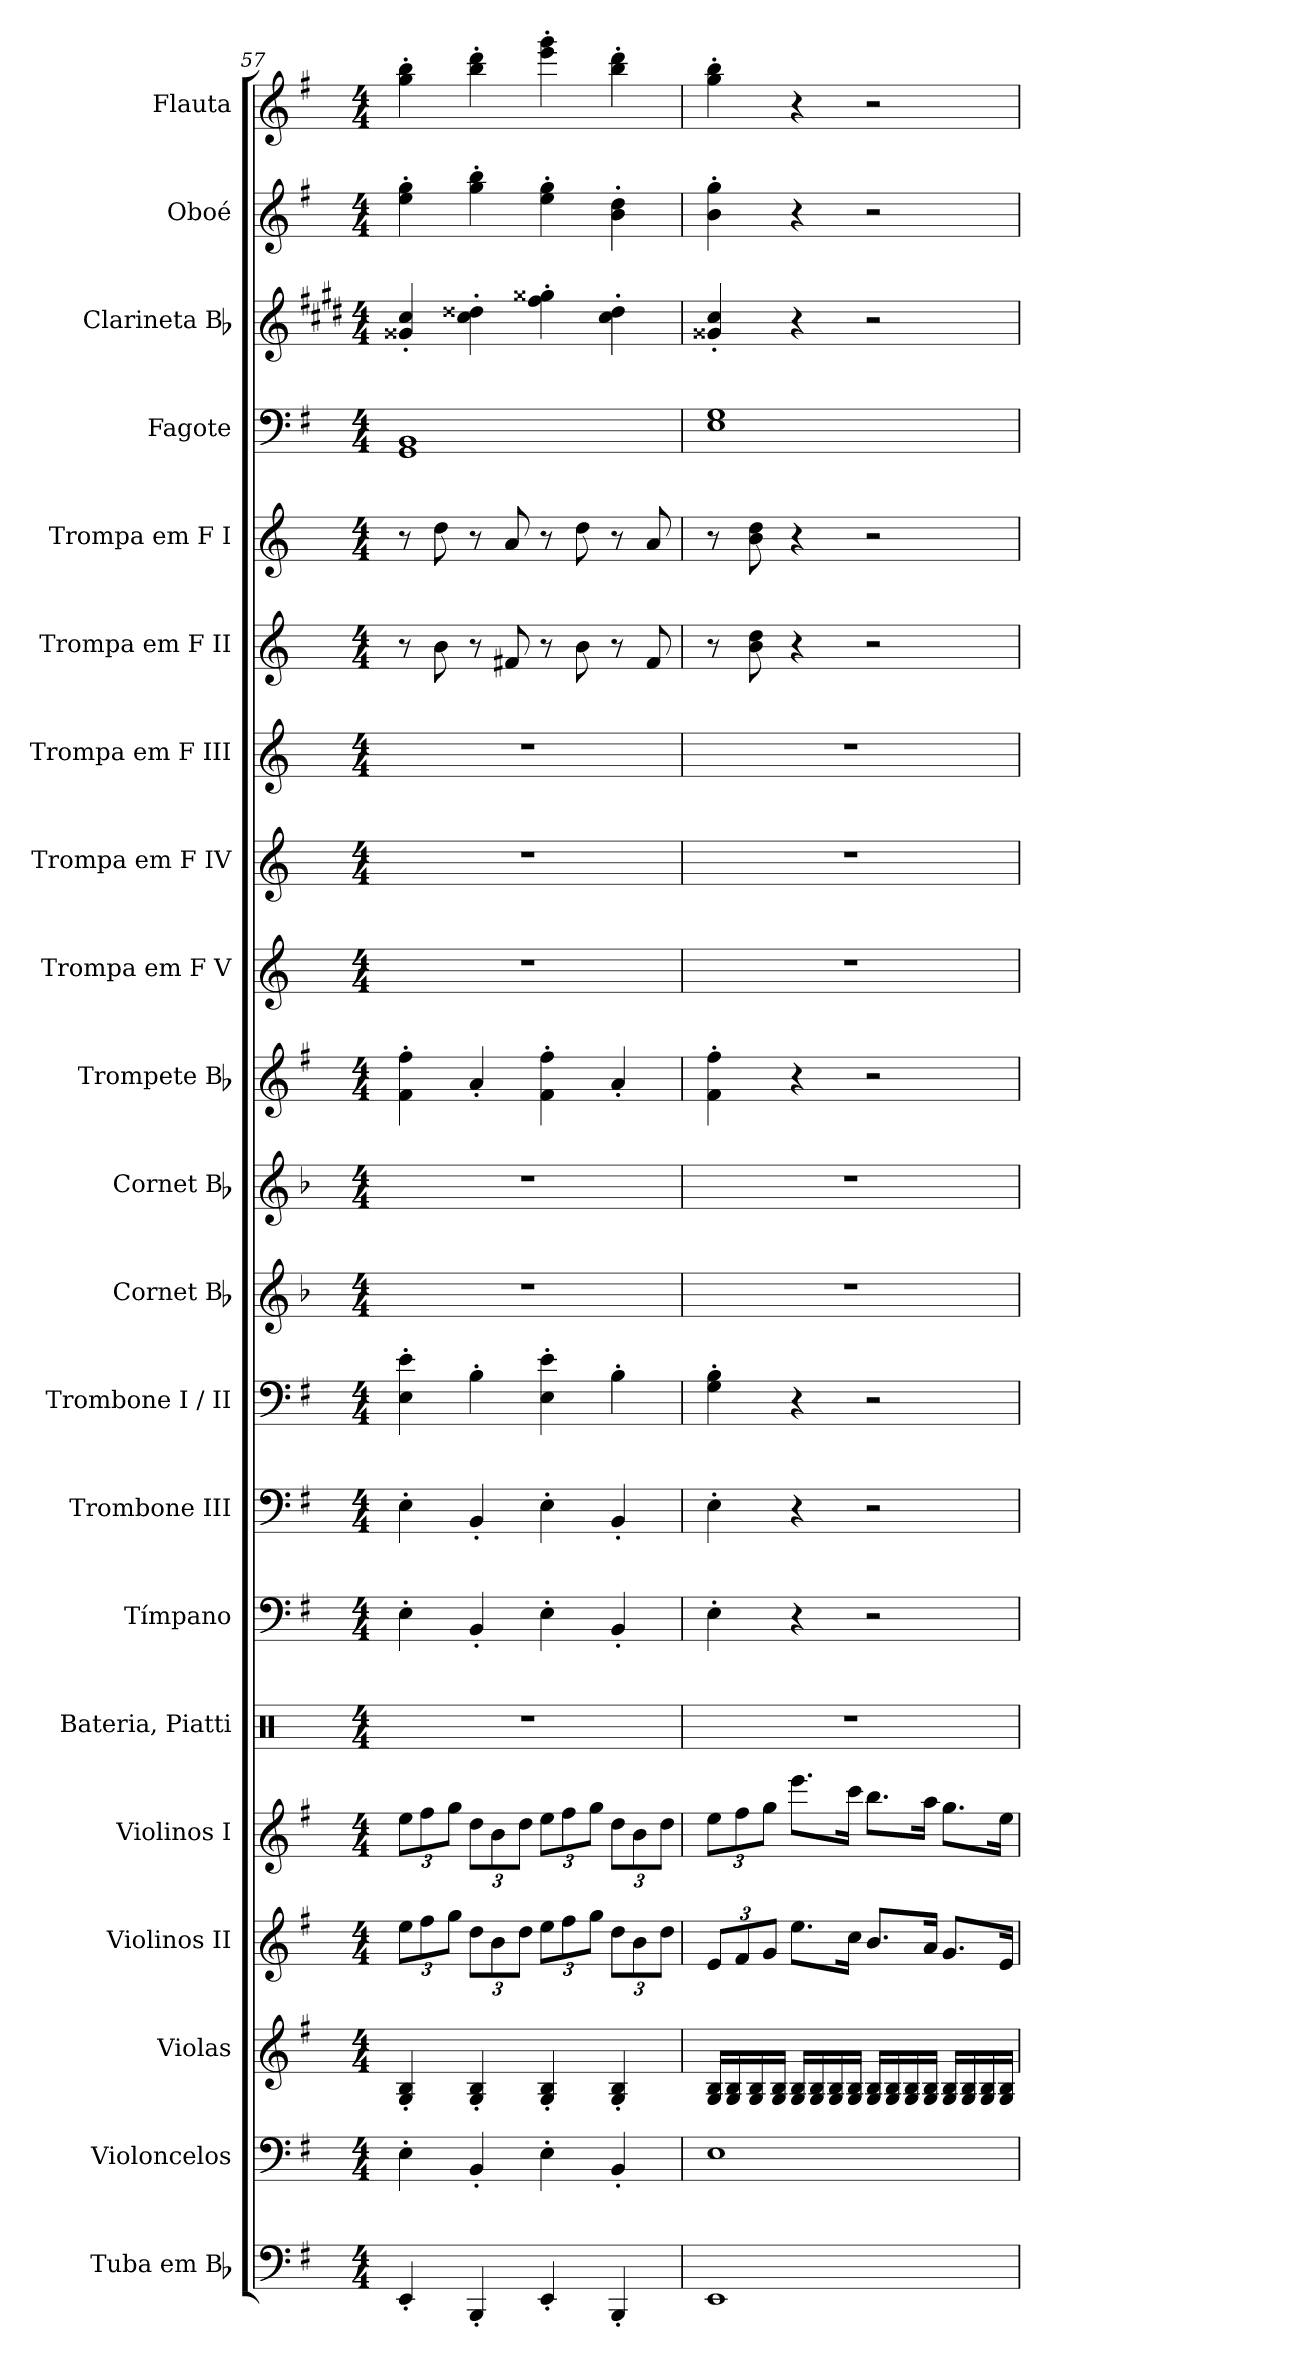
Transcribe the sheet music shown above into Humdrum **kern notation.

**kern	**kern	**kern	**kern	**kern	**kern	**kern	**kern	**kern	**kern	**kern	**kern	**kern	**kern	**kern	**kern	**kern	**kern	**kern	**kern	**kern
*part21	*part20	*part19	*part18	*part17	*part16	*part15	*part14	*part13	*part12	*part11	*part10	*part9	*part8	*part7	*part6	*part5	*part4	*part3	*part2	*part1
*staff21	*staff20	*staff19	*staff18	*staff17	*staff16	*staff15	*staff14	*staff13	*staff12	*staff11	*staff10	*staff9	*staff8	*staff7	*staff6	*staff5	*staff4	*staff3	*staff2	*staff1
*I"Tuba em Bb	*I"Violoncelos	*I"Violas	*I"Violinos II	*I"Violinos I	*I"Bateria, Piatti	*I"Tímpano	*I"Trombone III	*I"Trombone I / II	*I"Cornet Bb	*I"Cornet Bb	*I"Trompete Bb	*I"Trompa em F V	*I"Trompa em F IV	*I"Trompa em F III	*I"Trompa em F II	*I"Trompa em F I	*I"Fagote	*I"Clarineta Bb	*I"Oboé	*I"Flauta
*I'Tu. Bb	*I'Vlcs.	*	*	*I'Vlns.	*I'Bat.	*	*I'Trb.	*I'Trb.	*I'Cnt. Bb	*I'Cnt. Bb	*I'Tpt. Bb	*I'Trom. F	*I'Trom. F	*I'Trom. F	*I'Trom. F	*I'Trom. F	*I'Fgt	*I'Cl. Bb	*I'Ob.	*I'Fl
!!LO:PB:g=z
*clefF4	*clefF4	*clefG2	*clefG2	*clefG2	*clefX	*clefF4	*clefF4	*clefF4	*clefG2	*clefG2	*clefG2	*clefG2	*clefG2	*clefG2	*clefG2	*clefG2	*clefF4	*clefG2	*clefG2	*clefG2
*	*	*	*	*	*	*	*	*	*ITrd1c2	*ITrd1c2	*ITrd1c2	*ITrd4c7	*ITrd4c7	*ITrd4c7	*ITrd4c7	*ITrd4c7	*	*ITrd1c2	*	*
*k[f#]	*k[f#]	*k[f#]	*k[f#]	*k[f#]	*k[]	*k[f#]	*k[f#]	*k[f#]	*k[b-e-a-]	*k[b-e-a-]	*k[b-]	*k[b-]	*k[b-]	*k[b-]	*k[b-]	*k[b-]	*k[f#]	*k[f#c#]	*k[f#]	*k[f#]
*M4/4	*M4/4	*M4/4	*M4/4	*M4/4	*M4/4	*M4/4	*M4/4	*M4/4	*M4/4	*M4/4	*M4/4	*M4/4	*M4/4	*M4/4	*M4/4	*M4/4	*M4/4	*M4/4	*M4/4	*M4/4
*	*	*	*Xbrackettup	*Xbrackettup	*	*	*	*	*	*	*	*	*	*	*	*	*	*	*	*
=57	=57	=57	=57	=57	=57	=57	=57	=57	=57	=57	=57	=57	=57	=57	=57	=57	=57	=57	=57	=57
4EE'/	4E'\	4G/' 4B/'	12ee\L	12ee\L	1r	4E'\	4E'\	4E\' 4e\'	1r	1r	4e\' 4ee\'	1r	1r	1r	8r	8r	1GG 1BB	4f##X/' 4b/'	4ee\' 4gg\'	4gg\' 4bb\'
.	.	.	12ff#\	12ff#\	.	.	.	.	.	.	.	.	.	.	.	.	.	.	.	.
.	.	.	.	.	.	.	.	.	.	.	.	.	.	.	8e\	8g\	.	.	.	.
.	.	.	12gg\J	12gg\J	.	.	.	.	.	.	.	.	.	.	.	.	.	.	.	.
4BBB'/	4BB'/	4G/' 4B/'	12dd\L	12dd\L	.	4BB'/	4BB'/	4B'\	.	.	4g'/	.	.	.	8r	8r	.	4b\' 4cc##X\'	4gg\' 4bb\'	4bb\' 4ddd\'
.	.	.	12b\	12b\	.	.	.	.	.	.	.	.	.	.	.	.	.	.	.	.
.	.	.	.	.	.	.	.	.	.	.	.	.	.	.	8Bn/	8d/	.	.	.	.
.	.	.	12dd\J	12dd\J	.	.	.	.	.	.	.	.	.	.	.	.	.	.	.	.
4EE'/	4E'\	4G/' 4B/'	12ee\L	12ee\L	.	4E'\	4E'\	4E\' 4e\'	.	.	4e\' 4ee\'	.	.	.	8r	8r	.	4ee\' 4ff##X\'	4ee\' 4gg\'	4eee\' 4ggg\'
.	.	.	12ff#\	12ff#\	.	.	.	.	.	.	.	.	.	.	.	.	.	.	.	.
.	.	.	.	.	.	.	.	.	.	.	.	.	.	.	8e\	8g\	.	.	.	.
.	.	.	12gg\J	12gg\J	.	.	.	.	.	.	.	.	.	.	.	.	.	.	.	.
4BBB'/	4BB'/	4G/' 4B/'	12dd\L	12dd\L	.	4BB'/	4BB'/	4B'\	.	.	4g'/	.	.	.	8r	8r	.	4b\' 4cc##\'	4b\' 4dd\'	4bb\' 4ddd\'
.	.	.	12b\	12b\	.	.	.	.	.	.	.	.	.	.	.	.	.	.	.	.
.	.	.	.	.	.	.	.	.	.	.	.	.	.	.	8B/	8d/	.	.	.	.
.	.	.	12dd\J	12dd\J	.	.	.	.	.	.	.	.	.	.	.	.	.	.	.	.
=58	=58	=58	=58	=58	=58	=58	=58	=58	=58	=58	=58	=58	=58	=58	=58	=58	=58	=58	=58	=58
1EE	1E	16G/ 16B/LL	12e/L	12ee\L	1r	4E'\	4E'\	4G\' 4B\'	1r	1r	4e\' 4ee\'	1r	1r	1r	8r	8r	1E 1G	4f##X/' 4b/'	4b\' 4gg\'	4gg\' 4bb\'
.	.	16G/ 16B/	.	.	.	.	.	.	.	.	.	.	.	.	.	.	.	.	.	.
.	.	.	12f#/	12ff#\	.	.	.	.	.	.	.	.	.	.	.	.	.	.	.	.
.	.	16G/ 16B/	.	.	.	.	.	.	.	.	.	.	.	.	8e\ 8g\	8e\ 8g\	.	.	.	.
.	.	.	12g/J	12gg\J	.	.	.	.	.	.	.	.	.	.	.	.	.	.	.	.
.	.	16G/ 16B/JJ	.	.	.	.	.	.	.	.	.	.	.	.	.	.	.	.	.	.
.	.	16G/ 16B/LL	8.ee\L	8.eee\L	.	4r	4r	4r	.	.	4r	.	.	.	4r	4r	.	4r	4r	4r
.	.	16G/ 16B/	.	.	.	.	.	.	.	.	.	.	.	.	.	.	.	.	.	.
.	.	16G/ 16B/	.	.	.	.	.	.	.	.	.	.	.	.	.	.	.	.	.	.
.	.	16G/ 16B/JJ	16cc\Jk	16ccc\Jk	.	.	.	.	.	.	.	.	.	.	.	.	.	.	.	.
.	.	16G/ 16B/LL	8.b/L	8.bb\L	.	2r	2r	2r	.	.	2r	.	.	.	2r	2r	.	2r	2r	2r
.	.	16G/ 16B/	.	.	.	.	.	.	.	.	.	.	.	.	.	.	.	.	.	.
.	.	16G/ 16B/	.	.	.	.	.	.	.	.	.	.	.	.	.	.	.	.	.	.
.	.	16G/ 16B/JJ	16a/Jk	16aa\Jk	.	.	.	.	.	.	.	.	.	.	.	.	.	.	.	.
.	.	16G/ 16B/LL	8.g/L	8.gg\L	.	.	.	.	.	.	.	.	.	.	.	.	.	.	.	.
.	.	16G/ 16B/	.	.	.	.	.	.	.	.	.	.	.	.	.	.	.	.	.	.
.	.	16G/ 16B/	.	.	.	.	.	.	.	.	.	.	.	.	.	.	.	.	.	.
.	.	16G/ 16B/JJ	16e/Jk	16ee\Jk	.	.	.	.	.	.	.	.	.	.	.	.	.	.	.	.
=	=	=	=	=	=	=	=	=	=	=	=	=	=	=	=	=	=	=	=	=
*-	*-	*-	*-	*-	*-	*-	*-	*-	*-	*-	*-	*-	*-	*-	*-	*-	*-	*-	*-	*-
